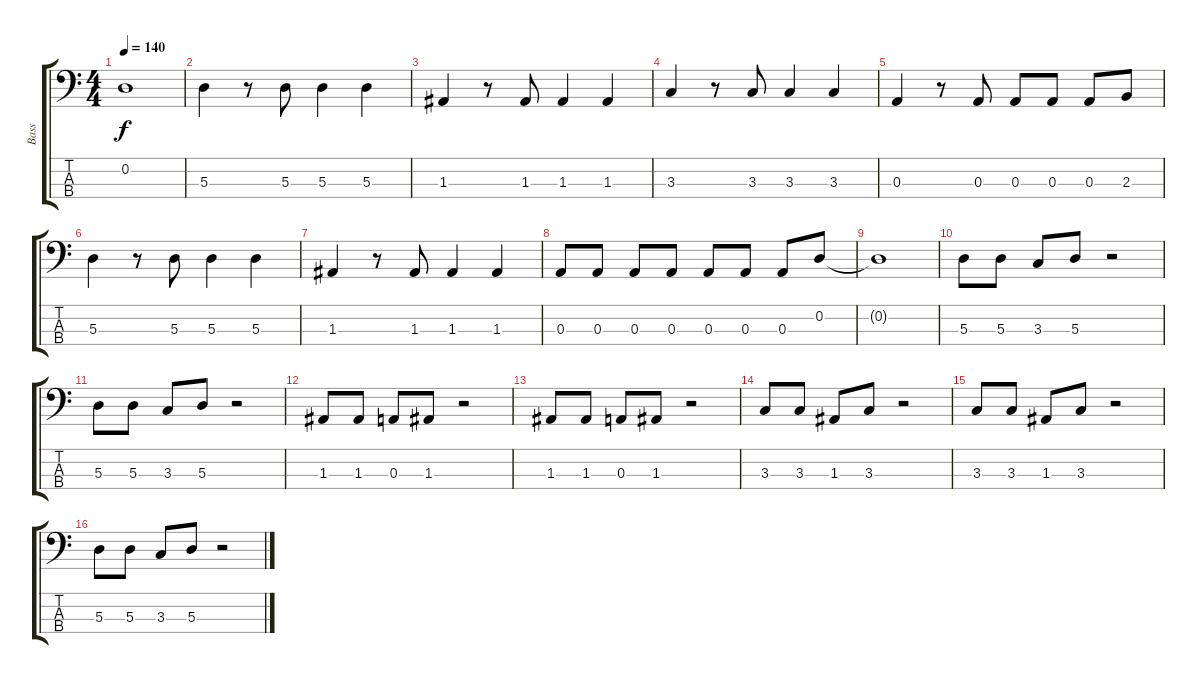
\track ("Bass" "Bass") {instrument electricbassfinger}
\staff {score tabs}
\tuning (G2 D2 A1 E1) {hide}
\ts (4 4)
\tempo 140
\clef f4
\ks c
0.2{t}.1{dy f} |
5.3.4 r.8 5.3.8 5.3.4 5.3.4 |
1.3.4 r.8 1.3.8 1.3.4 1.3.4 |
3.3.4 r.8 3.3.8 3.3.4 3.3.4 |
0.3.4 r.8 0.3.8 0.3.8 0.3.8 0.3.8 2.3.8 |
5.3.4 r.8 5.3.8 5.3.4 5.3.4 |
1.3.4 r.8 1.3.8 1.3.4 1.3.4 |
0.3.8 0.3.8 0.3.8 0.3.8 0.3.8 0.3.8 0.3.8 0.2.8 |
0.2{t}.1 |
5.3.8 5.3.8 3.3.8 5.3.8 r.2 |
5.3.8 5.3.8 3.3.8 5.3.8 r.2 |
1.3.8 1.3.8 0.3.8 1.3.8 r.2 |
1.3.8 1.3.8 0.3.8 1.3.8 r.2 |
3.3.8 3.3.8 1.3.8 3.3.8 r.2 |
3.3.8 3.3.8 1.3.8 3.3.8 r.2 |
5.3.8 5.3.8 3.3.8 5.3.8 r.2
